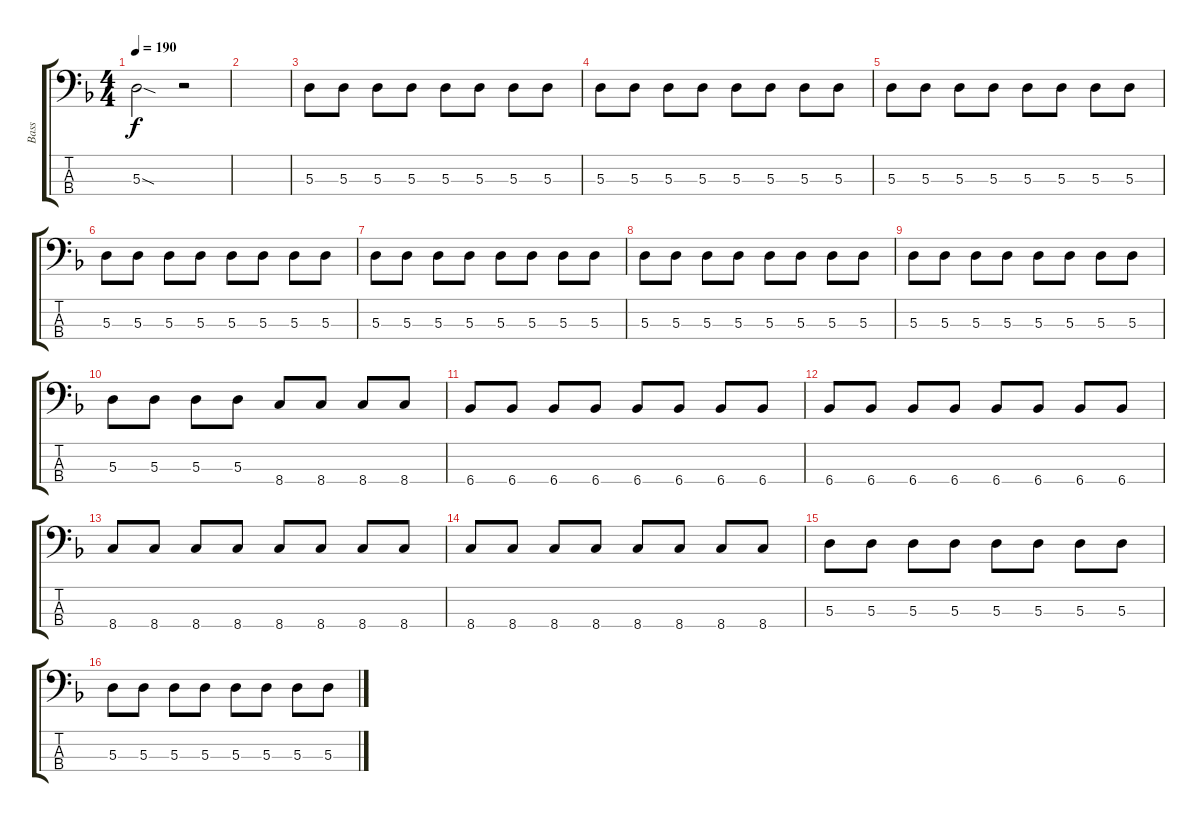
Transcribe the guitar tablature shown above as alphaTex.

\track ("Bass" "Bass") {instrument electricbassfinger}
\staff {score tabs}
\tuning (G2 D2 A1 E1) {hide}
\ts (4 4)
\tempo 190
\clef f4
\ks f
5.3{sod}.2{dy f} r.2 |
|
5.3.8 5.3.8 5.3.8 5.3.8 5.3.8 5.3.8 5.3.8 5.3.8 |
5.3.8 5.3.8 5.3.8 5.3.8 5.3.8 5.3.8 5.3.8 5.3.8 |
5.3.8 5.3.8 5.3.8 5.3.8 5.3.8 5.3.8 5.3.8 5.3.8 |
5.3.8 5.3.8 5.3.8 5.3.8 5.3.8 5.3.8 5.3.8 5.3.8 |
5.3.8 5.3.8 5.3.8 5.3.8 5.3.8 5.3.8 5.3.8 5.3.8 |
5.3.8 5.3.8 5.3.8 5.3.8 5.3.8 5.3.8 5.3.8 5.3.8 |
5.3.8 5.3.8 5.3.8 5.3.8 5.3.8 5.3.8 5.3.8 5.3.8 |
5.3.8 5.3.8 5.3.8 5.3.8 8.4.8 8.4.8 8.4.8 8.4.8 |
6.4.8 6.4.8 6.4.8 6.4.8 6.4.8 6.4.8 6.4.8 6.4.8 |
6.4.8 6.4.8 6.4.8 6.4.8 6.4.8 6.4.8 6.4.8 6.4.8 |
8.4.8 8.4.8 8.4.8 8.4.8 8.4.8 8.4.8 8.4.8 8.4.8 |
8.4.8 8.4.8 8.4.8 8.4.8 8.4.8 8.4.8 8.4.8 8.4.8 |
5.3.8 5.3.8 5.3.8 5.3.8 5.3.8 5.3.8 5.3.8 5.3.8 |
5.3.8 5.3.8 5.3.8 5.3.8 5.3.8 5.3.8 5.3.8 5.3.8
